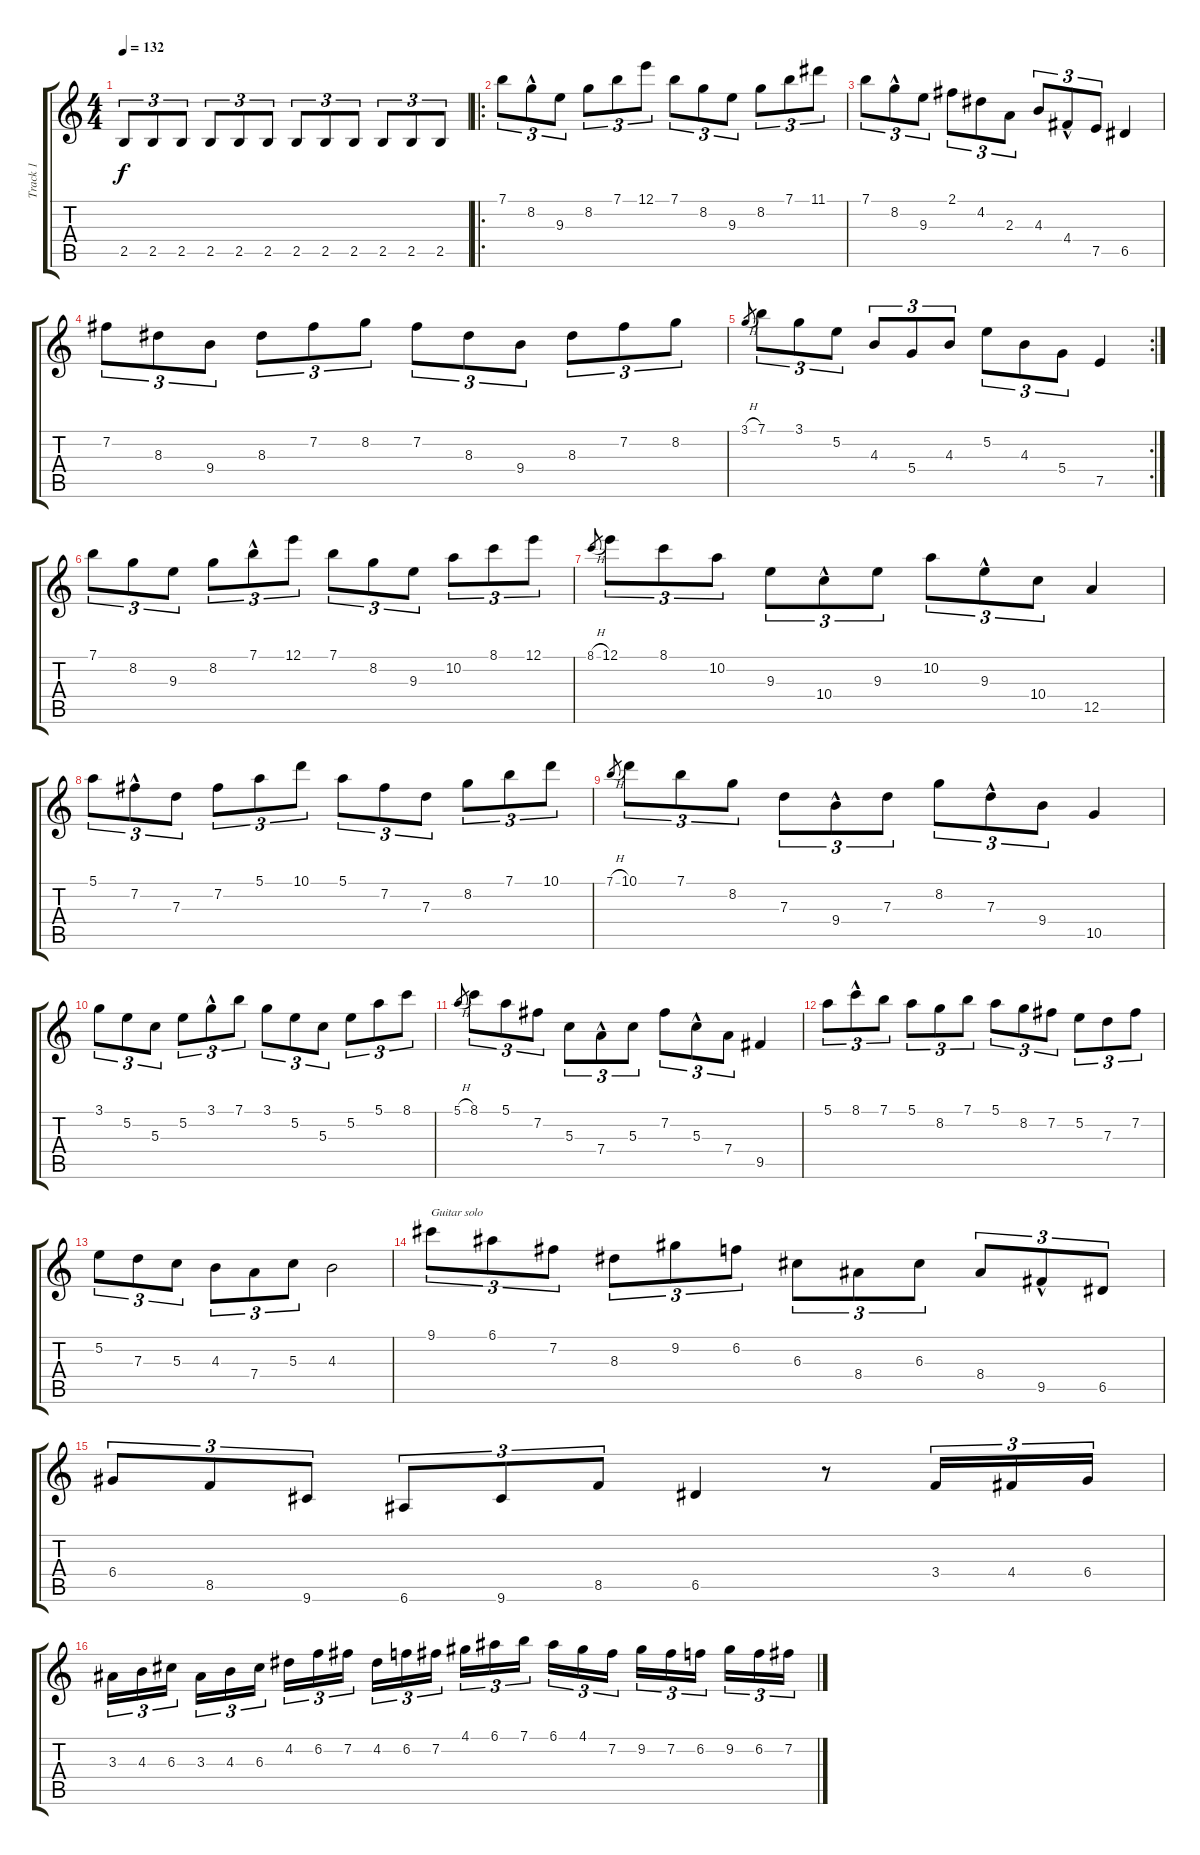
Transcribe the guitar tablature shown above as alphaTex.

\track ("Track 1" "Track 1") {instrument overdrivenguitar}
\staff {score tabs}
\tuning (E4 B3 G3 D3 A2 E2) {hide}
\ts (4 4)
\tempo 132
\clef g2
\ks c
2.5.8{tu (3 2) dy f} 2.5.8{tu (3 2)} 2.5.8{tu (3 2)} 2.5.8{tu (3 2)} 2.5.8{tu (3 2)} 2.5.8{tu (3 2)} 2.5.8{tu (3 2)} 2.5.8{tu (3 2)} 2.5.8{tu (3 2)} 2.5.8{tu (3 2)} 2.5.8{tu (3 2)} 2.5.8{tu (3 2)} |
\ro
7.1.8{tu (3 2) instrument electricguitarmuted} 8.2{hac}.8{tu (3 2)} 9.3.8{tu (3 2)} 8.2.8{tu (3 2)} 7.1.8{tu (3 2)} 12.1.8{tu (3 2)} 7.1.8{tu (3 2)} 8.2.8{tu (3 2)} 9.3.8{tu (3 2)} 8.2.8{tu (3 2)} 7.1.8{tu (3 2)} 11.1.8{tu (3 2)} |
7.1.8{tu (3 2)} 8.2{hac}.8{tu (3 2)} 9.3.8{tu (3 2)} 2.1.8{tu (3 2)} 4.2.8{tu (3 2)} 2.3.8{tu (3 2)} 4.3.8{tu (3 2)} 4.4{hac}.8{tu (3 2)} 7.5.8{tu (3 2)} 6.5.4 |
7.2.8{tu (3 2)} 8.3.8{tu (3 2)} 9.4.8{tu (3 2)} 8.3.8{tu (3 2)} 7.2.8{tu (3 2)} 8.2.8{tu (3 2)} 7.2.8{tu (3 2)} 8.3.8{tu (3 2)} 9.4.8{tu (3 2)} 8.3.8{tu (3 2)} 7.2.8{tu (3 2)} 8.2.8{tu (3 2)} |
\rc 2
3.1{h}.8{gr} 7.1.8{tu (3 2)} 3.1.8{tu (3 2)} 5.2.8{tu (3 2)} 4.3.8{tu (3 2)} 5.4.8{tu (3 2)} 4.3.8{tu (3 2)} 5.2.8{tu (3 2)} 4.3.8{tu (3 2)} 5.4.8{tu (3 2)} 7.5.4 |
7.1.8{tu (3 2)} 8.2.8{tu (3 2)} 9.3.8{tu (3 2)} 8.2.8{tu (3 2)} 7.1{hac}.8{tu (3 2)} 12.1.8{tu (3 2)} 7.1.8{tu (3 2)} 8.2.8{tu (3 2)} 9.3.8{tu (3 2)} 10.2.8{tu (3 2)} 8.1.8{tu (3 2)} 12.1.8{tu (3 2)} |
8.1{h}.8{gr} 12.1.8{tu (3 2)} 8.1.8{tu (3 2)} 10.2.8{tu (3 2)} 9.3.8{tu (3 2)} 10.4{hac}.8{tu (3 2)} 9.3.8{tu (3 2)} 10.2.8{tu (3 2)} 9.3{hac}.8{tu (3 2)} 10.4.8{tu (3 2)} 12.5.4 |
5.1.8{tu (3 2)} 7.2{hac}.8{tu (3 2)} 7.3.8{tu (3 2)} 7.2.8{tu (3 2)} 5.1.8{tu (3 2)} 10.1.8{tu (3 2)} 5.1.8{tu (3 2)} 7.2.8{tu (3 2)} 7.3.8{tu (3 2)} 8.2.8{tu (3 2)} 7.1.8{tu (3 2)} 10.1.8{tu (3 2)} |
7.1{h}.8{gr} 10.1.8{tu (3 2)} 7.1.8{tu (3 2)} 8.2.8{tu (3 2)} 7.3.8{tu (3 2)} 9.4{hac}.8{tu (3 2)} 7.3.8{tu (3 2)} 8.2.8{tu (3 2)} 7.3{hac}.8{tu (3 2)} 9.4.8{tu (3 2)} 10.5.4 |
3.1.8{tu (3 2)} 5.2.8{tu (3 2)} 5.3.8{tu (3 2)} 5.2.8{tu (3 2)} 3.1{hac}.8{tu (3 2)} 7.1.8{tu (3 2)} 3.1.8{tu (3 2)} 5.2.8{tu (3 2)} 5.3.8{tu (3 2)} 5.2.8{tu (3 2)} 5.1.8{tu (3 2)} 8.1.8{tu (3 2)} |
5.1{h}.8{gr} 8.1.8{tu (3 2)} 5.1.8{tu (3 2)} 7.2.8{tu (3 2)} 5.3.8{tu (3 2)} 7.4{hac}.8{tu (3 2)} 5.3.8{tu (3 2)} 7.2.8{tu (3 2)} 5.3{hac}.8{tu (3 2)} 7.4.8{tu (3 2)} 9.5.4 |
5.1.8{tu (3 2)} 8.1{hac}.8{tu (3 2)} 7.1.8{tu (3 2)} 5.1.8{tu (3 2)} 8.2.8{tu (3 2)} 7.1.8{tu (3 2)} 5.1.8{tu (3 2)} 8.2.8{tu (3 2)} 7.2.8{tu (3 2)} 5.2.8{tu (3 2)} 7.3.8{tu (3 2)} 7.2.8{tu (3 2)} |
5.2.8{tu (3 2)} 7.3.8{tu (3 2)} 5.3.8{tu (3 2)} 4.3.8{tu (3 2)} 7.4.8{tu (3 2)} 5.3.8{tu (3 2)} 4.3.2 |
9.1.8{tu (3 2) txt "Guitar solo" instrument overdrivenguitar} 6.1.8{tu (3 2)} 7.2.8{tu (3 2)} 8.3.8{tu (3 2)} 9.2.8{tu (3 2)} 6.2.8{tu (3 2)} 6.3.8{tu (3 2)} 8.4.8{tu (3 2)} 6.3.8{tu (3 2)} 8.4.8{tu (3 2)} 9.5{hac}.8{tu (3 2)} 6.5.8{tu (3 2)} |
6.4.8{tu (3 2)} 8.5.8{tu (3 2)} 9.6.8{tu (3 2)} 6.6.8{tu (3 2)} 9.6.8{tu (3 2)} 8.5.8{tu (3 2)} 6.5.4 r.8 3.4.16{tu (3 2)} 4.4.16{tu (3 2)} 6.4.16{tu (3 2)} |
3.3.16{tu (3 2)} 4.3.16{tu (3 2)} 6.3.16{tu (3 2)} 3.3.16{tu (3 2)} 4.3.16{tu (3 2)} 6.3.16{tu (3 2)} 4.2.16{tu (3 2)} 6.2.16{tu (3 2)} 7.2.16{tu (3 2)} 4.2.16{tu (3 2)} 6.2.16{tu (3 2)} 7.2.16{tu (3 2)} 4.1.16{tu (3 2)} 6.1.16{tu (3 2)} 7.1.16{tu (3 2)} 6.1.16{tu (3 2)} 4.1.16{tu (3 2)} 7.2.16{tu (3 2)} 9.2.16{tu (3 2)} 7.2.16{tu (3 2)} 6.2.16{tu (3 2)} 9.2.16{tu (3 2)} 6.2.16{tu (3 2)} 7.2.16{tu (3 2)}
